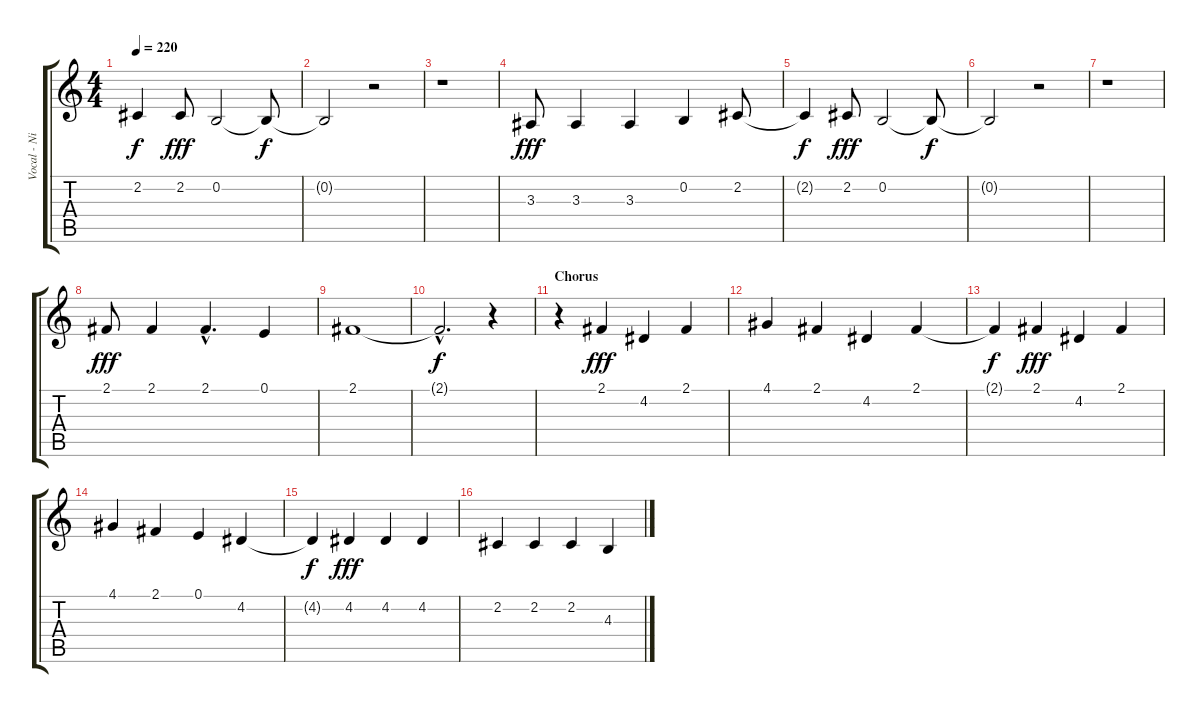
\track ("Vocal - Nikola" "Vocal - Ni") {instrument flute}
\staff {score tabs}
\tuning (E4 B3 G3 D3 A2 E2) {hide}
\ts (4 4)
\tempo 220
\clef g2
\ks c
2.2{t}.4{dy f} 2.2.8{dy fff} 0.2.2 0.2{t}.8{dy f} |
0.2{t}.2 r.2 |
r.1 |
3.3.8{dy fff} 3.3.4 3.3.4 0.2.4 2.2.8 |
2.2{t}.4{dy f} 2.2.8{dy fff} 0.2.2 0.2{t}.8{dy f} |
0.2{t}.2 r.2 |
r.1 |
2.1.8{dy fff} 2.1.4 2.1{hac}.4{d} 0.1.4 |
2.1.1 |
2.1{hac t}.2{d dy f} r.4 |
\section ("" "Chorus")
r.4 2.1.4{dy fff} 4.2.4 2.1.4 |
4.1.4 2.1.4 4.2.4 2.1.4 |
2.1{t}.4{dy f} 2.1.4{dy fff} 4.2.4 2.1.4 |
4.1.4 2.1.4 0.1.4 4.2.4 |
4.2{t}.4{dy f} 4.2.4{dy fff} 4.2.4 4.2.4 |
2.2.4 2.2.4 2.2.4 4.3.4
